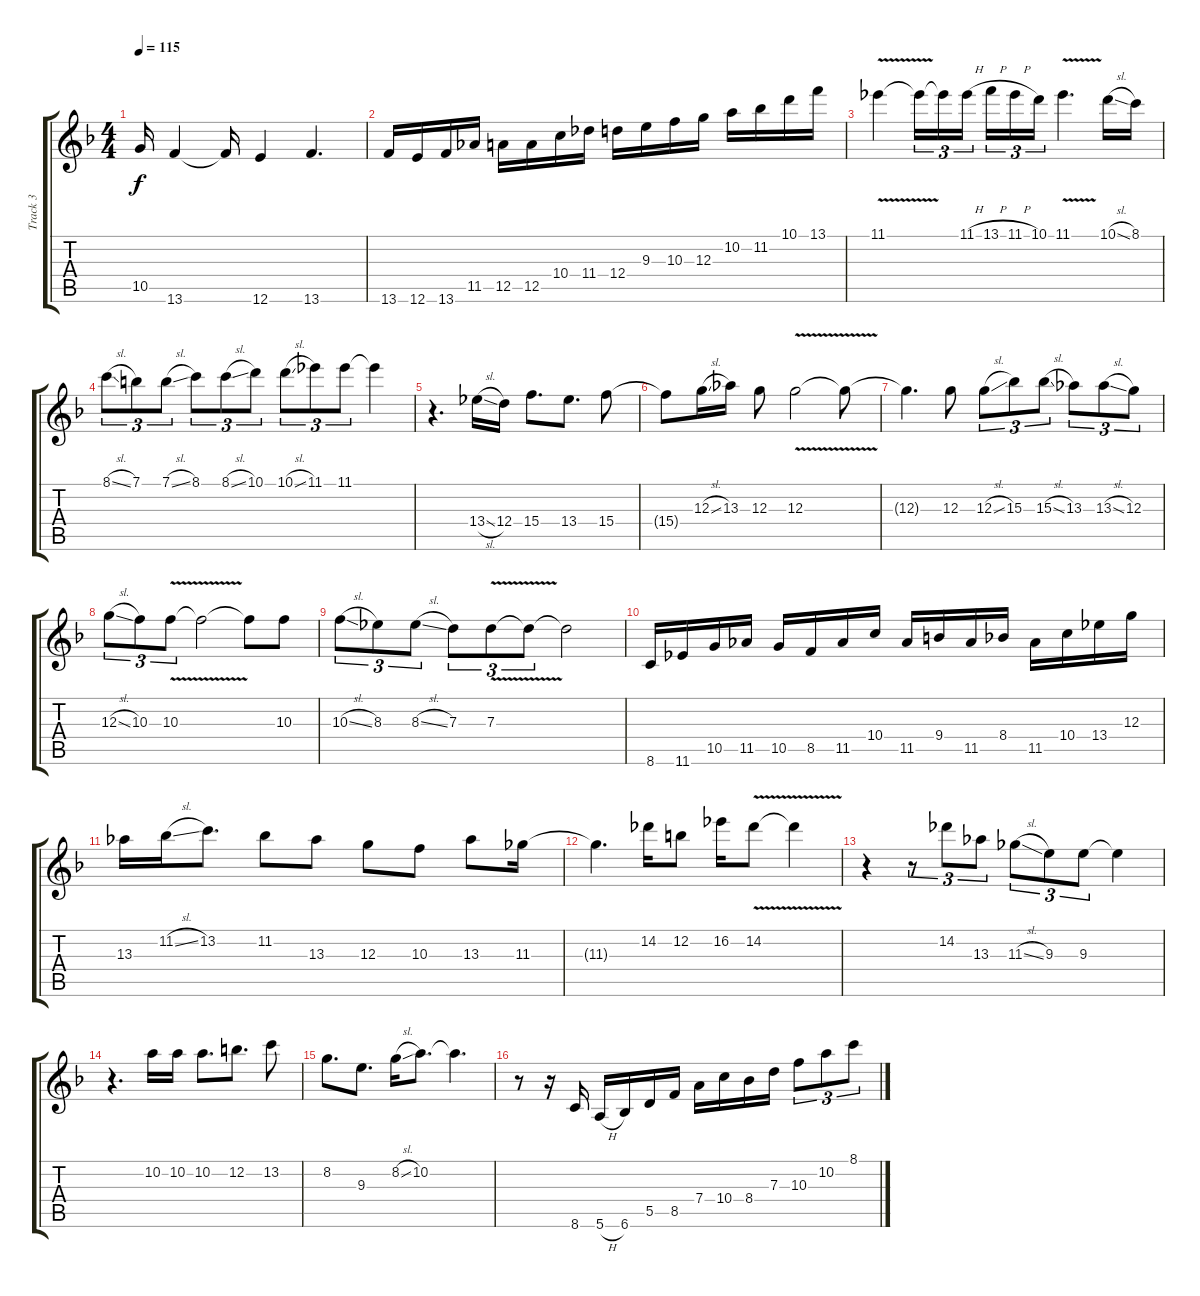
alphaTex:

\track ("Track 3" "Track 3") {instrument acousticguitarsteel}
\staff {score tabs}
\tuning (E4 B3 G3 D3 A2 E2) {hide}
\ts (4 4)
\tempo 115
\clef g2
\ks f
10.5{t}.16{dy f} 13.6.4 13.6{t}.16 12.6.4 13.6.4{d} |
13.6.16 12.6.16 13.6.16 11.5.16 12.5.16 12.5.16 10.4.16 11.4.16 12.4.16 9.3.16 10.3.16 12.3.16 10.2.16 11.2.16 10.1.16 13.1.16 |
11.1{v}.4 11.1{t}.16{tu (3 2)} 11.1{t}.16{tu (3 2)} 11.1{h}.16{tu (3 2) beam splitsecondary} 13.1{h}.16{tu (3 2)} 11.1{h}.16{tu (3 2)} 10.1.16{tu (3 2)} 11.1{v}.4{d} 10.1{sl}.16 8.1.16 |
8.1{sl}.8{tu (3 2)} 7.1.8{tu (3 2)} 7.1{sl}.8{tu (3 2)} 8.1.8{tu (3 2)} 8.1{sl}.8{tu (3 2)} 10.1.8{tu (3 2)} 10.1{sl}.8{tu (3 2)} 11.1.8{tu (3 2)} 11.1.8{tu (3 2)} 11.1{t}.4 |
r.4{d} 13.4{sl}.16 12.4.16 15.4.8{d} 13.4.8{d} 15.4.8 |
15.4{t}.8 12.3{sl}.16 13.3.16 12.3.8 12.3{v}.2 12.3{t}.8 |
12.3{t}.4{d} 12.3.8 12.3{sl}.8{tu (3 2)} 15.3.8{tu (3 2)} 15.3{sl}.8{tu (3 2)} 13.3.8{tu (3 2)} 13.3{sl}.8{tu (3 2)} 12.3.8{tu (3 2)} |
12.3{sl}.8{tu (3 2)} 10.3.8{tu (3 2)} 10.3{v}.8{tu (3 2)} 10.3{t}.2 10.3{t}.8 10.3.8 |
10.3{sl}.8{tu (3 2)} 8.3.8{tu (3 2)} 8.3{sl}.8{tu (3 2)} 7.3.8{tu (3 2)} 7.3{v}.8{tu (3 2)} 7.3{t}.8{tu (3 2)} 7.3{t}.2 |
8.6.16 11.6.16 10.5.16 11.5.16 10.5.16 8.5.16 11.5.16 10.4.16 11.5.16 9.4.16 11.5.16 8.4.16 11.5.16 10.4.16 13.4.16 12.3.16 |
13.3.16 11.2{sl}.16 13.2.8{d} 11.2.8 13.3.8 12.3.8 10.3.8 13.3.8 11.3.16 |
11.3{t}.4{d} 14.2.16 12.2.8 16.2.16 14.2{v}.8 14.2{t}.4 |
r.4 r.8{tu (3 2)} 14.2.8{tu (3 2)} 13.3.8{tu (3 2)} 11.3{sl}.8{tu (3 2)} 9.3.8{tu (3 2)} 9.3.8{tu (3 2)} 9.3{t}.4 |
r.4{d} 10.2.16 10.2.16 10.2.8{d} 12.2.8{d} 13.2.8 |
8.2.8{d} 9.3.8{d} 8.2{sl}.16 10.2.8{d} 10.2{t}.4{d} |
r.8 r.16 8.6.16 5.6{h}.16 6.6.16 5.5.16 8.5.16 7.4.16 10.4.16 8.4.16 7.3.16 10.3.8{tu (3 2)} 10.2.8{tu (3 2)} 8.1.8{tu (3 2)}
